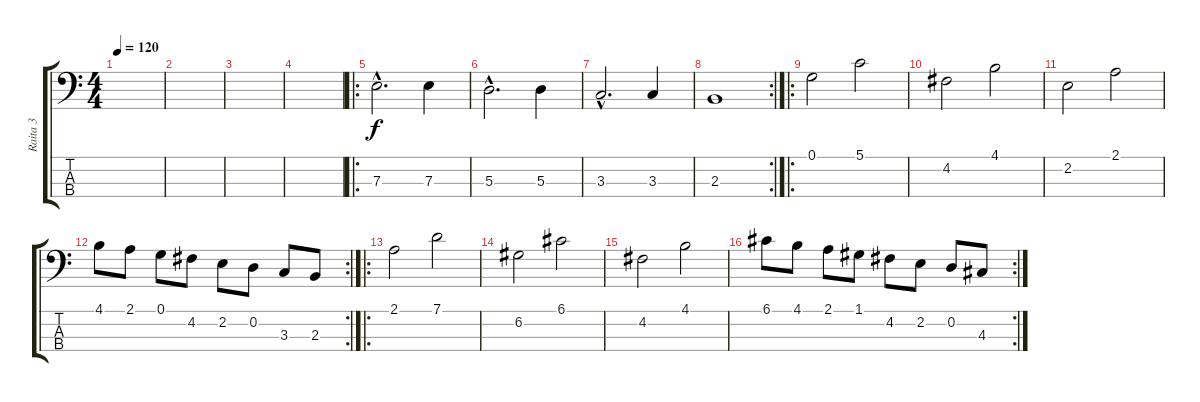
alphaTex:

\track ("Raita 3" "Raita 3") {instrument electricbassfinger}
\staff {score tabs}
\tuning (G2 D2 A1 E1) {hide}
\ts (4 4)
\tempo 120
\clef f4
\ks c
|
|
|
|
\ro
7.3{hac}.2{d} 7.3.4 |
5.3{hac}.2{d} 5.3.4 |
3.3{hac}.2{d} 3.3.4 |
\rc 2
2.3.1 |
\ro
0.1.2 5.1.2 |
4.2.2 4.1.2 |
2.2.2 2.1.2 |
\rc 2
4.1.8 2.1.8 0.1.8 4.2.8 2.2.8 0.2.8 3.3.8 2.3.8 |
\ro
2.1.2 7.1.2 |
6.2.2 6.1.2 |
4.2.2 4.1.2 |
\rc 2
6.1.8 4.1.8 2.1.8 1.1.8 4.2.8 2.2.8 0.2.8 4.3.8
